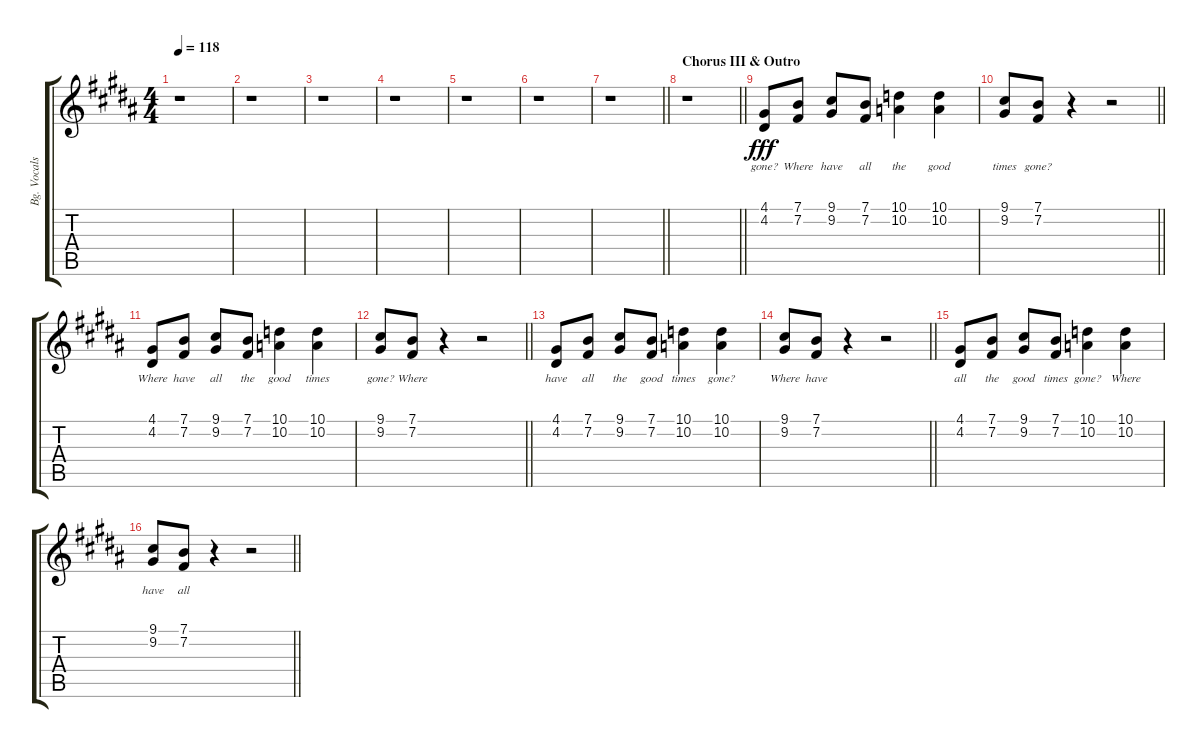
\track ("Bg. Vocals" "Bg. Vocals") {instrument synthvoice}
\staff {score tabs}
\tuning (E4 B3 G3 D3 A2 E2) {hide}
\ts (4 4)
\tempo 118
\clef g2
\ks b
r.1{dy fff} |
r.1 |
r.1 |
r.1 |
r.1 |
r.1 |
\barLineRight lightlight
r.1 |
\section ("" "Chorus III & Outro")
\barLineRight lightlight
r.1 |
(4.1 4.2).8{lyrics (0 "gone?") lyrics (1 "") lyrics (2 "") lyrics (3 "") lyrics (4 "")} (7.1 7.2).8{lyrics (0 "Where") lyrics (1 "") lyrics (2 "") lyrics (3 "") lyrics (4 "")} (9.1 9.2).8{lyrics (0 "have") lyrics (1 "") lyrics (2 "") lyrics (3 "") lyrics (4 "")} (7.1 7.2).8{lyrics (0 "all") lyrics (1 "") lyrics (2 "") lyrics (3 "") lyrics (4 "")} (10.1 10.2).4{lyrics (0 "the") lyrics (1 "") lyrics (2 "") lyrics (3 "") lyrics (4 "")} (10.1 10.2).4{lyrics (0 "good") lyrics (1 "") lyrics (2 "") lyrics (3 "") lyrics (4 "")} |
\barLineRight lightlight
(9.1 9.2).8{lyrics (0 "times") lyrics (1 "") lyrics (2 "") lyrics (3 "") lyrics (4 "")} (7.1 7.2).8{lyrics (0 "gone?") lyrics (1 "") lyrics (2 "") lyrics (3 "") lyrics (4 "")} r.4 r.2 |
(4.1 4.2).8{lyrics (0 "Where") lyrics (1 "") lyrics (2 "") lyrics (3 "") lyrics (4 "")} (7.1 7.2).8{lyrics (0 "have") lyrics (1 "") lyrics (2 "") lyrics (3 "") lyrics (4 "")} (9.1 9.2).8{lyrics (0 "all") lyrics (1 "") lyrics (2 "") lyrics (3 "") lyrics (4 "")} (7.1 7.2).8{lyrics (0 "the") lyrics (1 "") lyrics (2 "") lyrics (3 "") lyrics (4 "")} (10.1 10.2).4{lyrics (0 "good") lyrics (1 "") lyrics (2 "") lyrics (3 "") lyrics (4 "")} (10.1 10.2).4{lyrics (0 "times") lyrics (1 "") lyrics (2 "") lyrics (3 "") lyrics (4 "")} |
\barLineRight lightlight
(9.1 9.2).8{lyrics (0 "gone?") lyrics (1 "") lyrics (2 "") lyrics (3 "") lyrics (4 "")} (7.1 7.2).8{lyrics (0 "Where") lyrics (1 "") lyrics (2 "") lyrics (3 "") lyrics (4 "")} r.4 r.2 |
(4.1 4.2).8{lyrics (0 "have") lyrics (1 "") lyrics (2 "") lyrics (3 "") lyrics (4 "")} (7.1 7.2).8{lyrics (0 "all") lyrics (1 "") lyrics (2 "") lyrics (3 "") lyrics (4 "")} (9.1 9.2).8{lyrics (0 "the") lyrics (1 "") lyrics (2 "") lyrics (3 "") lyrics (4 "")} (7.1 7.2).8{lyrics (0 "good") lyrics (1 "") lyrics (2 "") lyrics (3 "") lyrics (4 "")} (10.1 10.2).4{lyrics (0 "times") lyrics (1 "") lyrics (2 "") lyrics (3 "") lyrics (4 "")} (10.1 10.2).4{lyrics (0 "gone?") lyrics (1 "") lyrics (2 "") lyrics (3 "") lyrics (4 "")} |
\barLineRight lightlight
(9.1 9.2).8{lyrics (0 "Where") lyrics (1 "") lyrics (2 "") lyrics (3 "") lyrics (4 "")} (7.1 7.2).8{lyrics (0 "have") lyrics (1 "") lyrics (2 "") lyrics (3 "") lyrics (4 "")} r.4 r.2 |
(4.1 4.2).8{lyrics (0 "all") lyrics (1 "") lyrics (2 "") lyrics (3 "") lyrics (4 "")} (7.1 7.2).8{lyrics (0 "the") lyrics (1 "") lyrics (2 "") lyrics (3 "") lyrics (4 "")} (9.1 9.2).8{lyrics (0 "good") lyrics (1 "") lyrics (2 "") lyrics (3 "") lyrics (4 "")} (7.1 7.2).8{lyrics (0 "times") lyrics (1 "") lyrics (2 "") lyrics (3 "") lyrics (4 "")} (10.1 10.2).4{lyrics (0 "gone?") lyrics (1 "") lyrics (2 "") lyrics (3 "") lyrics (4 "")} (10.1 10.2).4{lyrics (0 "Where") lyrics (1 "") lyrics (2 "") lyrics (3 "") lyrics (4 "")} |
\barLineRight lightlight
(9.1 9.2).8{lyrics (0 "have") lyrics (1 "") lyrics (2 "") lyrics (3 "") lyrics (4 "")} (7.1 7.2).8{lyrics (0 "all") lyrics (1 "") lyrics (2 "") lyrics (3 "") lyrics (4 "")} r.4 r.2
